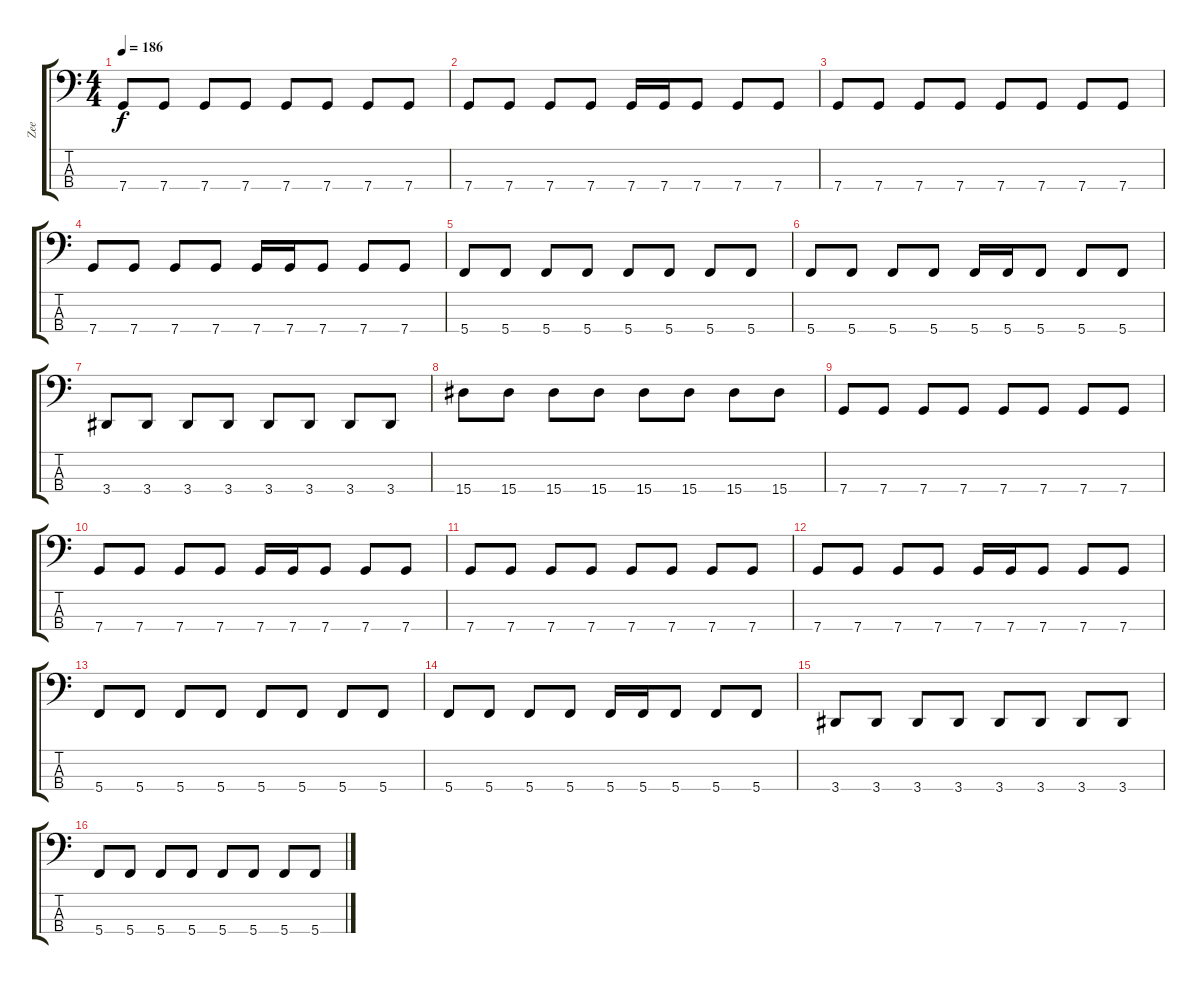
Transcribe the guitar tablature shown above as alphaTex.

\track ("Zee" "Zee") {instrument electricbassfinger}
\staff {score tabs}
\tuning (F2 C2 G1 C1) {hide}
\ts (4 4)
\tempo 186
\clef f4
\ks c
7.4.8{dy f} 7.4.8 7.4.8 7.4.8 7.4.8 7.4.8 7.4.8 7.4.8 |
7.4.8 7.4.8 7.4.8 7.4.8 7.4.16 7.4.16 7.4.8 7.4.8 7.4.8 |
7.4.8 7.4.8 7.4.8 7.4.8 7.4.8 7.4.8 7.4.8 7.4.8 |
7.4.8 7.4.8 7.4.8 7.4.8 7.4.16 7.4.16 7.4.8 7.4.8 7.4.8 |
5.4.8 5.4.8 5.4.8 5.4.8 5.4.8 5.4.8 5.4.8 5.4.8 |
5.4.8 5.4.8 5.4.8 5.4.8 5.4.16 5.4.16 5.4.8 5.4.8 5.4.8 |
3.4.8 3.4.8 3.4.8 3.4.8 3.4.8 3.4.8 3.4.8 3.4.8 |
15.4.8 15.4.8 15.4.8 15.4.8 15.4.8 15.4.8 15.4.8 15.4.8 |
7.4.8 7.4.8 7.4.8 7.4.8 7.4.8 7.4.8 7.4.8 7.4.8 |
7.4.8 7.4.8 7.4.8 7.4.8 7.4.16 7.4.16 7.4.8 7.4.8 7.4.8 |
7.4.8 7.4.8 7.4.8 7.4.8 7.4.8 7.4.8 7.4.8 7.4.8 |
7.4.8 7.4.8 7.4.8 7.4.8 7.4.16 7.4.16 7.4.8 7.4.8 7.4.8 |
5.4.8 5.4.8 5.4.8 5.4.8 5.4.8 5.4.8 5.4.8 5.4.8 |
5.4.8 5.4.8 5.4.8 5.4.8 5.4.16 5.4.16 5.4.8 5.4.8 5.4.8 |
3.4.8 3.4.8 3.4.8 3.4.8 3.4.8 3.4.8 3.4.8 3.4.8 |
5.4.8 5.4.8 5.4.8 5.4.8 5.4.8 5.4.8 5.4.8 5.4.8
